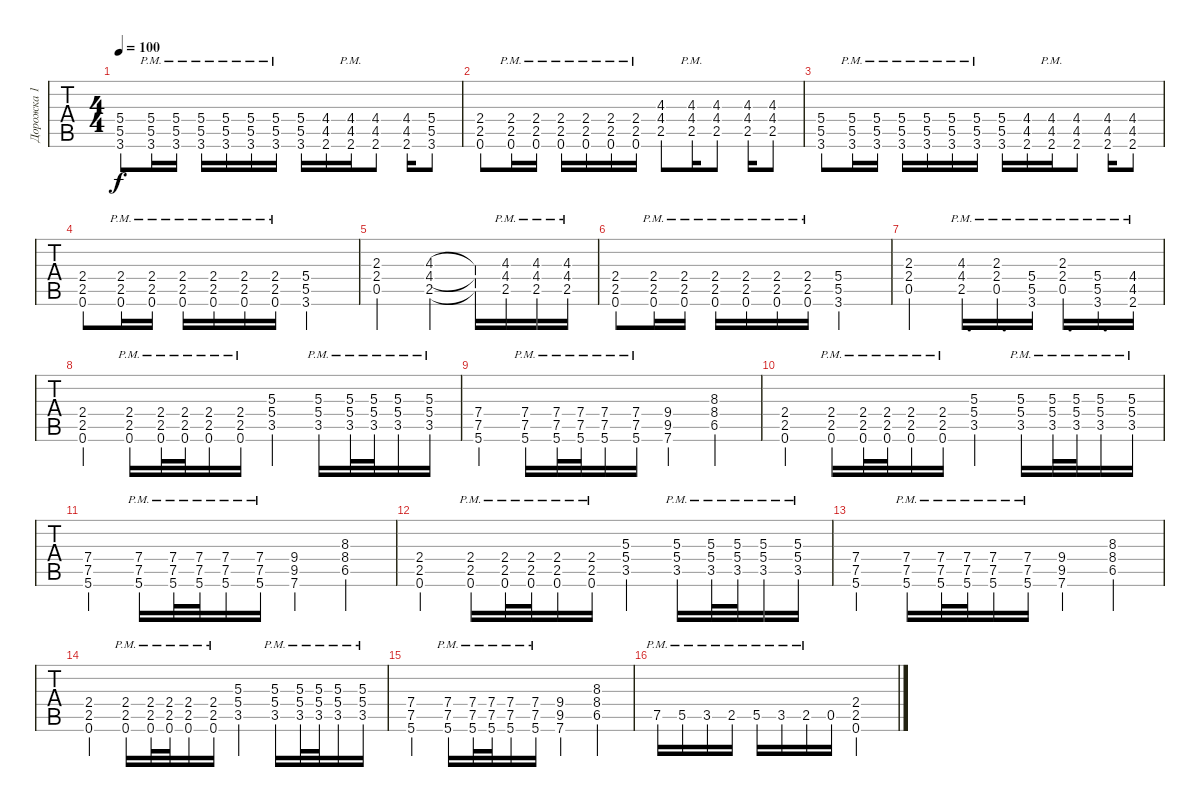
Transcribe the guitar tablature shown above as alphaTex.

\track ("Дорожка 1" "Дорожка 1") {instrument distortionguitar}
\staff {tabs}
\tuning (E4 B3 G3 D3 A2 E2) {hide}
\ts (4 4)
\tempo 100
\clef g2
\ks c
(5.4 5.5 3.6).8{dy f} (5.4{pm} 5.5{pm} 3.6{pm}).16 (5.4{pm} 5.5{pm} 3.6{pm}).16 (5.4{pm} 5.5{pm} 3.6{pm}).16 (5.4{pm} 5.5{pm} 3.6{pm}).16 (5.4{pm} 5.5{pm} 3.6{pm}).16 (5.4{pm} 5.5{pm} 3.6{pm}).16 (5.4 5.5 3.6).16 (4.4 4.5 2.6).16 (4.4{pm} 4.5{pm st} 2.6{pm st}).16 (4.4 4.5 2.6).8 (4.4 4.5 2.6).16 (5.4 5.5 3.6).8 |
(2.4 2.5 0.6).8 (2.4{pm} 2.5{pm} 0.6{pm}).16 (2.4{pm} 2.5{pm} 0.6{pm}).16 (2.4{pm} 2.5{pm} 0.6{pm}).16 (2.4{pm} 2.5{pm} 0.6{pm}).16 (2.4{pm} 2.5{pm} 0.6{pm}).16 (2.4{pm} 2.5{pm} 0.6{pm}).16 (4.3 4.4 2.5).8 (4.3{pm} 4.4{pm} 2.5{pm}).16 (4.3 4.4 2.5).8 (4.3 4.4 2.5).16 (4.3 4.4 2.5).8 |
(5.4 5.5 3.6).8 (5.4{pm} 5.5{pm} 3.6{pm}).16 (5.4{pm} 5.5{pm} 3.6{pm}).16 (5.4{pm} 5.5{pm} 3.6{pm}).16 (5.4{pm} 5.5{pm} 3.6{pm}).16 (5.4{pm} 5.5{pm} 3.6{pm}).16 (5.4{pm} 5.5{pm} 3.6{pm}).16 (5.4 5.5 3.6).16 (4.4 4.5 2.6).16 (4.4{pm} 4.5{pm st} 2.6{pm st}).16 (4.4 4.5 2.6).8 (4.4 4.5 2.6).16 (4.4 4.5 2.6).8 |
(2.4 2.5 0.6).8 (2.4{pm} 2.5{pm} 0.6{pm}).16 (2.4{pm} 2.5{pm} 0.6{pm}).16 (2.4{pm} 2.5{pm} 0.6{pm}).16 (2.4{pm} 2.5{pm} 0.6{pm}).16 (2.4{pm} 2.5{pm} 0.6{pm}).16 (2.4{pm} 2.5{pm} 0.6{pm}).16 (5.4 5.5 3.6).2 |
(2.3 2.4 0.5).2 (4.3 4.4 2.5).4 (4.3{t} 4.4{t} 2.5{t}).16 (4.3{pm} 4.4{pm} 2.5{pm}).16 (4.3{pm} 4.4{pm} 2.5{pm}).16 (4.3{pm} 4.4{pm} 2.5{pm}).16 |
(2.4 2.5 0.6).8 (2.4{pm} 2.5{pm} 0.6{pm}).16 (2.4{pm} 2.5{pm} 0.6{pm}).16 (2.4{pm} 2.5{pm} 0.6{pm}).16 (2.4{pm} 2.5{pm} 0.6{pm}).16 (2.4{pm} 2.5{pm} 0.6{pm}).16 (2.4{pm} 2.5{pm} 0.6{pm}).16 (5.4 5.5 3.6).2 |
(2.3 2.4 0.5).2 (4.3{pm} 4.4{pm} 2.5{pm}).16{d} (2.3{pm} 2.4{pm} 0.5{pm}).16{d} (5.4{pm} 5.5{pm} 3.6{pm}).16 (2.3{pm} 2.4{pm} 0.5{pm}).16{d} (5.4{pm} 5.5{pm} 3.6{pm}).16{d} (4.4{pm} 4.5{pm} 2.6{pm}).16 |
(2.4 2.5 0.6).4 (2.4{pm} 2.5{pm} 0.6{pm}).16 (2.4{pm} 2.5{pm} 0.6{pm}).32 (2.4{pm} 2.5{pm} 0.6{pm}).32 (2.4{pm} 2.5{pm} 0.6{pm}).16 (2.4{pm} 2.5{pm} 0.6{pm}).16 (5.3 5.4 3.5).4 (5.3{pm} 5.4{pm} 3.5{pm}).16 (5.3{pm} 5.4{pm} 3.5{pm}).32 (5.3{pm} 5.4{pm} 3.5{pm}).32 (5.3{pm} 5.4{pm} 3.5{pm}).16 (5.3{pm} 5.4{pm} 3.5{pm}).16 |
(7.4 7.5 5.6).4 (7.4{pm} 7.5{pm} 5.6{pm}).16 (7.4{pm} 7.5{pm} 5.6{pm}).32 (7.4{pm} 7.5{pm} 5.6{pm}).32 (7.4{pm} 7.5{pm} 5.6{pm}).16 (7.4{pm} 7.5{pm} 5.6{pm}).16 (9.4 9.5 7.6).4 (8.3 8.4 6.5).4 |
(2.4 2.5 0.6).4 (2.4{pm} 2.5{pm} 0.6{pm}).16 (2.4{pm} 2.5{pm} 0.6{pm}).32 (2.4{pm} 2.5{pm} 0.6{pm}).32 (2.4{pm} 2.5{pm} 0.6{pm}).16 (2.4{pm} 2.5{pm} 0.6{pm}).16 (5.3 5.4 3.5).4 (5.3{pm} 5.4{pm} 3.5{pm}).16 (5.3{pm} 5.4{pm} 3.5{pm}).32 (5.3{pm} 5.4{pm} 3.5{pm}).32 (5.3{pm} 5.4{pm} 3.5{pm}).16 (5.3{pm} 5.4{pm} 3.5{pm}).16 |
(7.4 7.5 5.6).4 (7.4{pm} 7.5{pm} 5.6{pm}).16 (7.4{pm} 7.5{pm} 5.6{pm}).32 (7.4{pm} 7.5{pm} 5.6{pm}).32 (7.4{pm} 7.5{pm} 5.6{pm}).16 (7.4{pm} 7.5{pm} 5.6{pm}).16 (9.4 9.5 7.6).4 (8.3 8.4 6.5).4 |
(2.4 2.5 0.6).4 (2.4{pm} 2.5{pm} 0.6{pm}).16 (2.4{pm} 2.5{pm} 0.6{pm}).32 (2.4{pm} 2.5{pm} 0.6{pm}).32 (2.4{pm} 2.5{pm} 0.6{pm}).16 (2.4{pm} 2.5{pm} 0.6{pm}).16 (5.3 5.4 3.5).4 (5.3{pm} 5.4{pm} 3.5{pm}).16 (5.3{pm} 5.4{pm} 3.5{pm}).32 (5.3{pm} 5.4{pm} 3.5{pm}).32 (5.3{pm} 5.4{pm} 3.5{pm}).16 (5.3{pm} 5.4{pm} 3.5{pm}).16 |
(7.4 7.5 5.6).4 (7.4{pm} 7.5{pm} 5.6{pm}).16 (7.4{pm} 7.5{pm} 5.6{pm}).32 (7.4{pm} 7.5{pm} 5.6{pm}).32 (7.4{pm} 7.5{pm} 5.6{pm}).16 (7.4{pm} 7.5{pm} 5.6{pm}).16 (9.4 9.5 7.6).4 (8.3 8.4 6.5).4 |
(2.4 2.5 0.6).4 (2.4{pm} 2.5{pm} 0.6{pm}).16 (2.4{pm} 2.5{pm} 0.6{pm}).32 (2.4{pm} 2.5{pm} 0.6{pm}).32 (2.4{pm} 2.5{pm} 0.6{pm}).16 (2.4{pm} 2.5{pm} 0.6{pm}).16 (5.3 5.4 3.5).4 (5.3{pm} 5.4{pm} 3.5{pm}).16 (5.3{pm} 5.4{pm} 3.5{pm}).32 (5.3{pm} 5.4{pm} 3.5{pm}).32 (5.3{pm} 5.4{pm} 3.5{pm}).16 (5.3{pm} 5.4{pm} 3.5{pm}).16 |
(7.4 7.5 5.6).4 (7.4{pm} 7.5{pm} 5.6{pm}).16 (7.4{pm} 7.5{pm} 5.6{pm}).32 (7.4{pm} 7.5{pm} 5.6{pm}).32 (7.4{pm} 7.5{pm} 5.6{pm}).16 (7.4{pm} 7.5{pm} 5.6{pm}).16 (9.4 9.5 7.6).4 (8.3 8.4 6.5).4 |
7.5{pm}.16 5.5{pm}.16 3.5{pm}.16 2.5{pm}.16 5.5{pm}.16 3.5{pm}.16 2.5{pm}.16 0.5.16 (2.4 2.5 0.6).2
